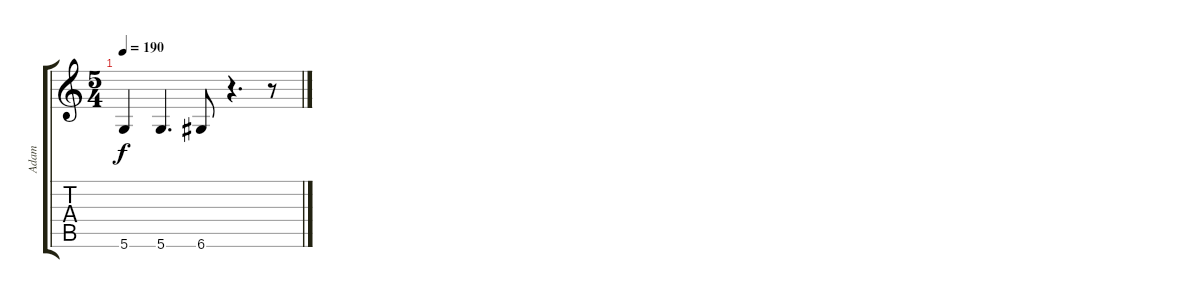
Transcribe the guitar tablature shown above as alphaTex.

\track ("Adam" "Adam") {instrument distortionguitar}
\staff {score tabs}
\tuning (E4 B3 G3 D3 A2 D2) {hide}
\ts (5 4)
\tempo 190
\clef g2
\ks c
5.6.4{dy f} 5.6.4{d} 6.6.8 r.4{d} r.8
